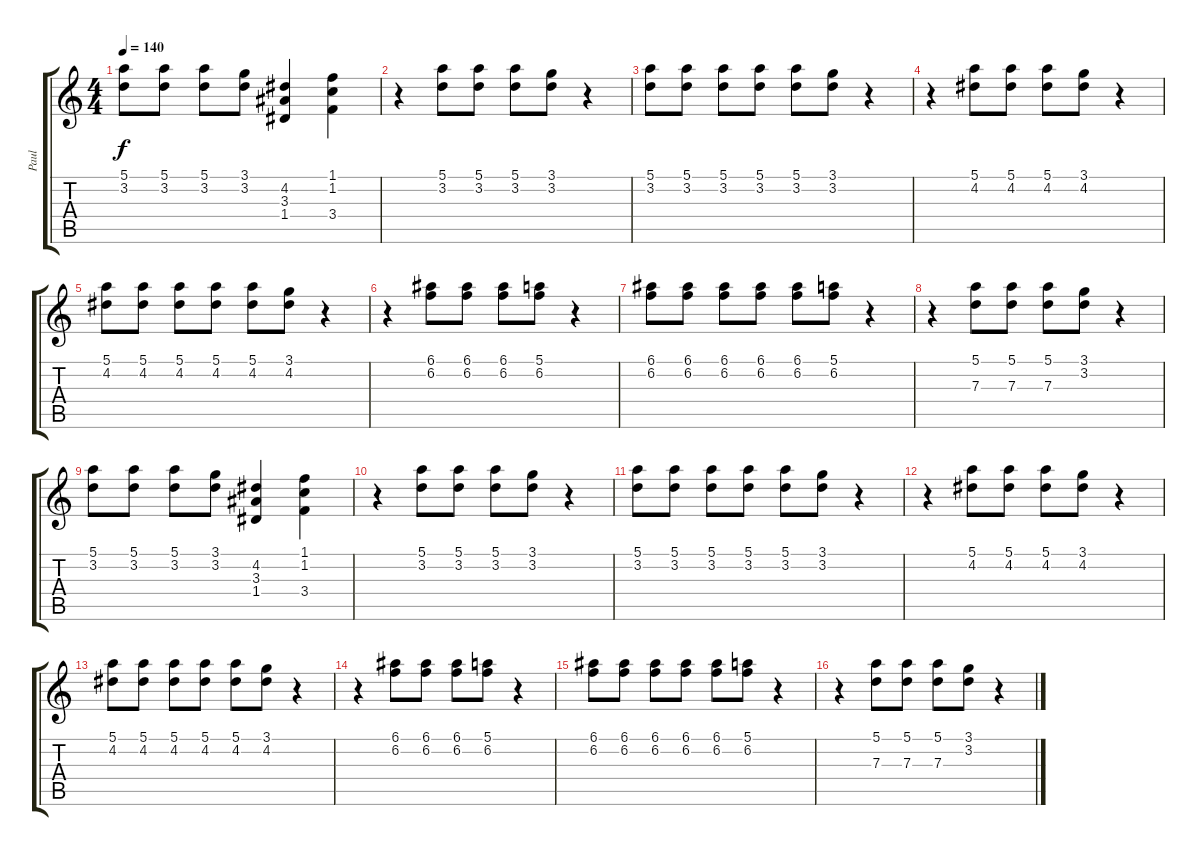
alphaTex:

\track ("Paul" "Paul") {instrument distortionguitar}
\staff {score tabs}
\tuning (E4 B3 G3 D3 A2 E2) {hide}
\ts (4 4)
\tempo 140
\clef g2
\ks c
(5.1 3.2).8{dy f} (5.1 3.2).8 (5.1 3.2).8 (3.1 3.2).8 (4.2 3.3 1.4).4 (1.1 1.2 3.4).4 |
r.4 (5.1 3.2).8 (5.1 3.2).8 (5.1 3.2).8 (3.1 3.2).8 r.4 |
(5.1 3.2).8 (5.1 3.2).8 (5.1 3.2).8 (5.1 3.2).8 (5.1 3.2).8 (3.1 3.2).8 r.4 |
r.4 (5.1 4.2).8 (5.1 4.2).8 (5.1 4.2).8 (3.1 4.2).8 r.4 |
(5.1 4.2).8 (5.1 4.2).8 (5.1 4.2).8 (5.1 4.2).8 (5.1 4.2).8 (3.1 4.2).8 r.4 |
r.4 (6.1 6.2).8 (6.1 6.2).8 (6.1 6.2).8 (5.1 6.2).8 r.4 |
(6.1 6.2).8 (6.1 6.2).8 (6.1 6.2).8 (6.1 6.2).8 (6.1 6.2).8 (5.1 6.2).8 r.4 |
r.4 (5.1 7.3).8 (5.1 7.3).8 (5.1 7.3).8 (3.1 3.2).8 r.4 |
(5.1 3.2).8 (5.1 3.2).8 (5.1 3.2).8 (3.1 3.2).8 (4.2 3.3 1.4).4 (1.1 1.2 3.4).4 |
r.4 (5.1 3.2).8 (5.1 3.2).8 (5.1 3.2).8 (3.1 3.2).8 r.4 |
(5.1 3.2).8 (5.1 3.2).8 (5.1 3.2).8 (5.1 3.2).8 (5.1 3.2).8 (3.1 3.2).8 r.4 |
r.4 (5.1 4.2).8 (5.1 4.2).8 (5.1 4.2).8 (3.1 4.2).8 r.4 |
(5.1 4.2).8 (5.1 4.2).8 (5.1 4.2).8 (5.1 4.2).8 (5.1 4.2).8 (3.1 4.2).8 r.4 |
r.4 (6.1 6.2).8 (6.1 6.2).8 (6.1 6.2).8 (5.1 6.2).8 r.4 |
(6.1 6.2).8 (6.1 6.2).8 (6.1 6.2).8 (6.1 6.2).8 (6.1 6.2).8 (5.1 6.2).8 r.4 |
r.4 (5.1 7.3).8 (5.1 7.3).8 (5.1 7.3).8 (3.1 3.2).8 r.4
